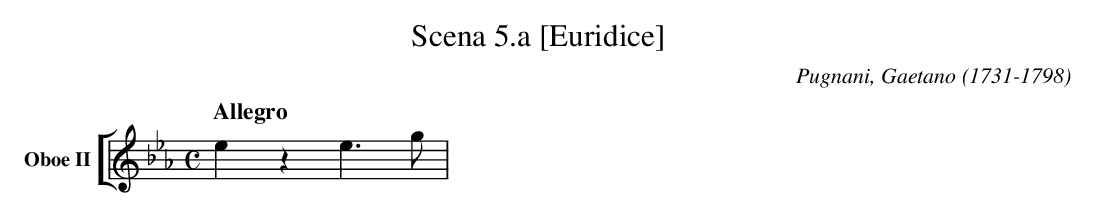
X:1
T:Scena 5.a [Euridice]
C:Pugnani, Gaetano (1731-1798)
M:C
L:1/4
K:Eb
V: 10 clef=treble name="Oboe II" sname="Ob.II"
%%staves [( 10 )]
[Q:"Allegro"] ez e>g | \
